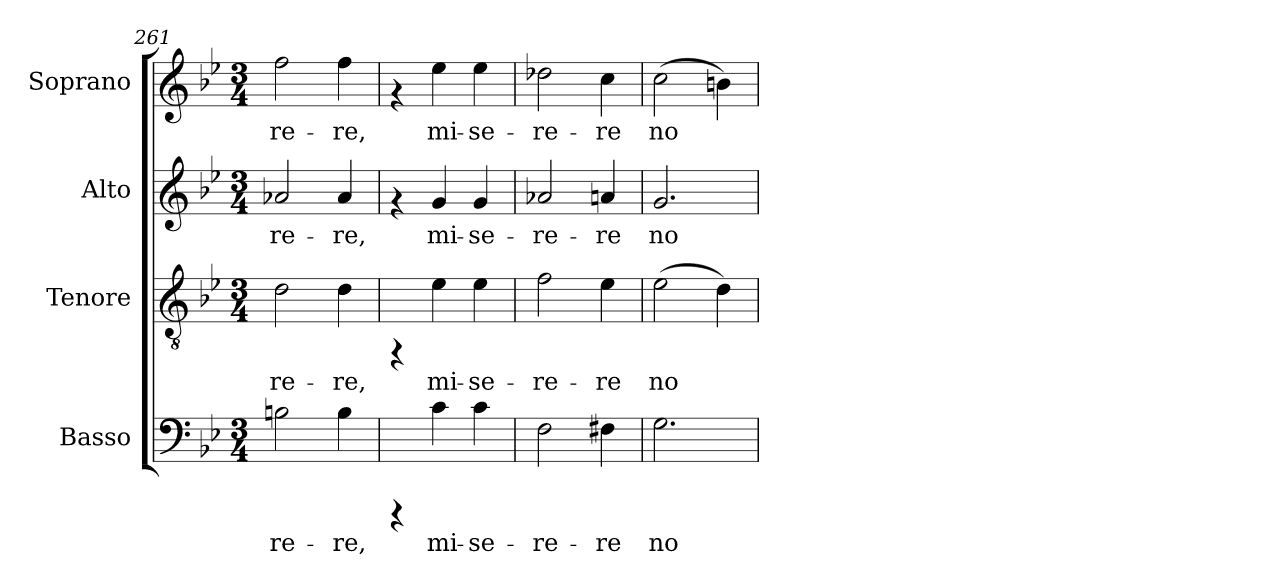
**kern	**text	**kern	**text	**kern	**text	**kern	**text
*part4	*part4	*part3	*part3	*part2	*part2	*part1	*part1
*staff4	*staff4	*staff3	*staff3	*staff2	*staff2	*staff1	*staff1
*I"Basso	*	*I"Tenore	*	*I"Alto	*	*I"Soprano	*
*I'B	*	*I'T	*	*I'A	*	*I'S	*
*clefF4	*	*clefGv2	*	*clefG2	*	*clefG2	*
*k[b-e-]	*	*k[b-e-]	*	*k[b-e-]	*	*k[b-e-]	*
*B-:	*	*B-:	*	*B-:	*	*B-:	*
*M3/4	*	*M3/4	*	*M3/4	*	*M3/4	*
=261	=261	=261	=261	=261	=261	=261	=261
!	!LO:LY:b:cj	!	!LO:LY:b:cj	!	!LO:LY:b:cj	!	!LO:LY:b:cj
2Bn\	-re-	2d\	-re-	2a-X/	-re-	2ff\	-re-
!	!LO:LY:b:cj	!	!LO:LY:b:cj	!	!LO:LY:b:cj	!	!LO:LY:b:cj
4B\	-re,	4d\	-re,	4a-/	-re,	4ff\	-re,
=262	=262	=262	=262	=262	=262	=262	=262
4rCCC	.	4rFF	.	4rf	.	4rf	.
!	!LO:LY:b:cj	!	!LO:LY:b:cj	!	!LO:LY:b:cj	!	!LO:LY:b:cj
4c\	mi-	4e-\	mi-	4g/	mi-	4ee-\	mi-
!	!LO:LY:b:cj	!	!LO:LY:b:cj	!	!LO:LY:b:cj	!	!LO:LY:b:cj
4c\	-se-	4e-\	-se-	4g/	-se-	4ee-\	-se-
!!LO:LB:g=z
=263	=263	=263	=263	=263	=263	=263	=263
!	!LO:LY:b:cj	!	!LO:LY:b:cj	!	!LO:LY:b:cj	!	!LO:LY:b:cj
2F\	-re-	2f\	-re-	2a-X/	-re-	2dd-X\	-re-
!	!LO:LY:b:cj	!	!LO:LY:b:cj	!	!LO:LY:b:cj	!	!LO:LY:b:cj
4F#X\	-re	4e-\	-re	4an/	-re	4cc\	-re
=264	=264	=264	=264	=264	=264	=264	=264
!	!LO:LY:b:cj	!	!LO:LY:b:cj	!	!LO:LY:b:cj	!	!LO:LY:b:cj
2.G\	no-	(>2e-\	no-	2.g/	no-	(>2cc\	no-
!	!	!	!LO:LY:b:cj	!	!	!	!LO:LY:b:cj
.	.	4d\)	--	.	.	4bn\)	--
=	=	=	=	=	=	=	=
*-	*-	*-	*-	*-	*-	*-	*-
